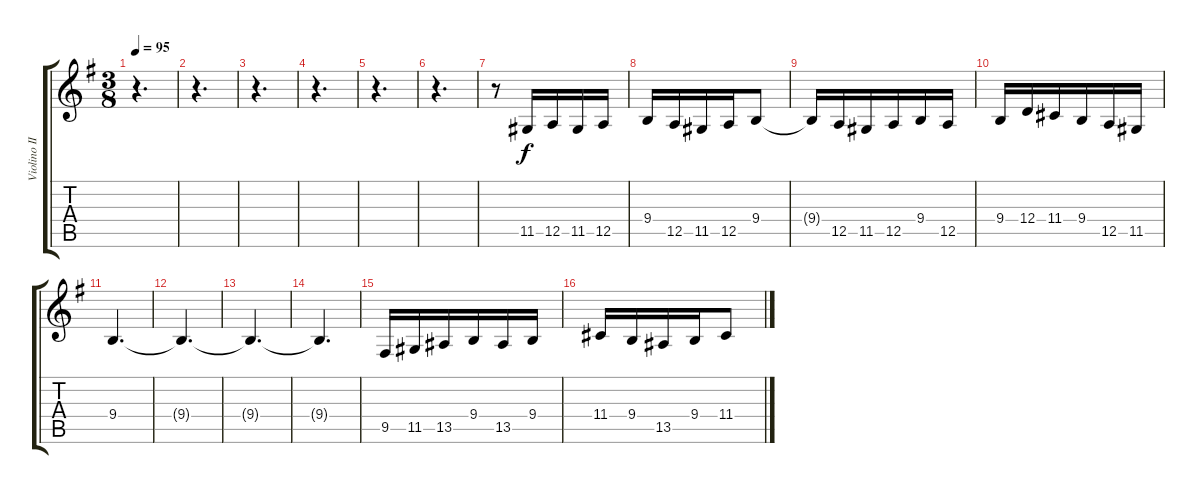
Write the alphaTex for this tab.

\track ("Violino II. di ripieno" "Violino II") {instrument violin}
\staff {score tabs}
\tuning (E4 B3 G3 D3 A2 E2) {hide}
\ts (3 8)
\tempo 95
\clef g2
\ks g
r.4{d dy f} |
r.4{d} |
r.4{d} |
r.4{d} |
r.4{d} |
r.4{d} |
r.8 11.5.16 12.5.16{beam merge} 11.5.16 12.5.16 |
9.4.16 12.5.16{beam merge} 11.5.16 12.5.16{beam merge} 9.4.8 |
9.4{t}.16 12.5.16{beam merge} 11.5.16 12.5.16{beam merge} 9.4.16 12.5.16 |
9.4.16 12.4.16{beam merge} 11.4.16 9.4.16{beam merge} 12.5.16 11.5.16 |
9.4.4{d} |
9.4{t}.4{d} |
9.4{t}.4{d} |
9.4{t}.4{d} |
9.5.16 11.5.16{beam merge} 13.5.16 9.4.16{beam merge} 13.5.16 9.4.16 |
11.4.16 9.4.16{beam merge} 13.5.16 9.4.16{beam merge} 11.4.8
